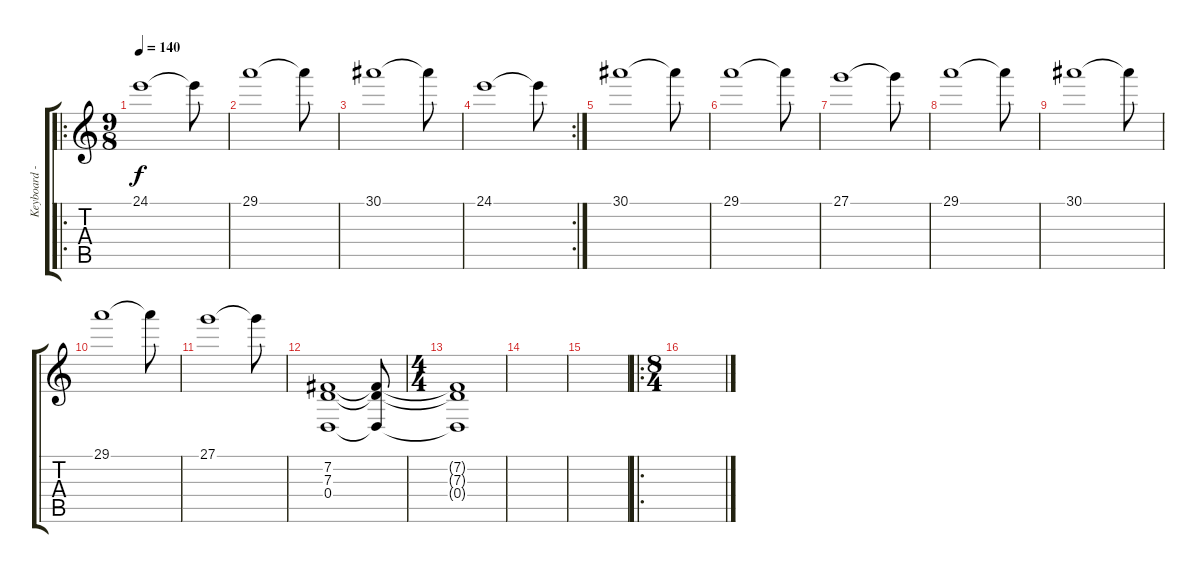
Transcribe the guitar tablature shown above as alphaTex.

\track ("Keyboard - Lead" "Keyboard -") {instrument stringensemble1}
\staff {score tabs}
\tuning (E4 B3 G3 D3 A2 E2) {hide}
\ro
\ts (9 8)
\tempo 140
\clef g2
\ks c
24.1.1{dy f instrument stringensemble1} 24.1{t}.8 |
29.1.1 29.1{t}.8 |
30.1.1 30.1{t}.8 |
\rc 2
24.1.1 24.1{t}.8 |
30.1.1 30.1{t}.8 |
29.1.1 29.1{t}.8 |
27.1.1 27.1{t}.8 |
29.1.1 29.1{t}.8 |
30.1.1 30.1{t}.8 |
29.1.1 29.1{t}.8 |
27.1.1 27.1{t}.8 |
(7.2 7.3 0.4).1 (7.2{t} 7.3{t} 0.4{t}).8 |
\ts (4 4)
(7.2{t} 7.3{t} 0.4{t}).1 |
|
|
\ro
\ts (8 4)
